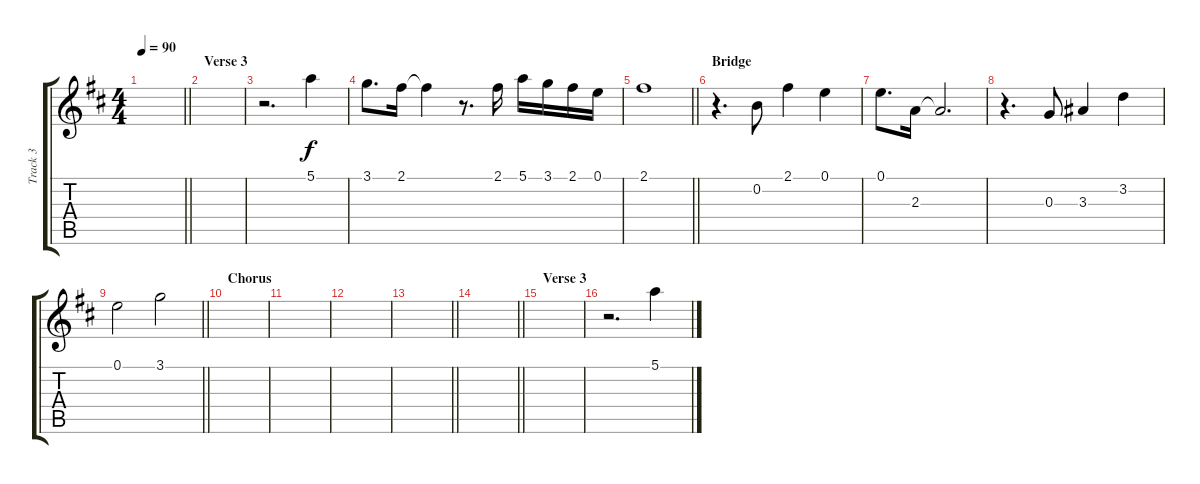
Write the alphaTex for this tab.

\track ("Track 3" "Track 3") {mute instrument acousticguitarsteel}
\staff {score tabs}
\tuning (E4 B3 G3 D3 A2 E2) {hide}
\ts (4 4)
\tempo 90
\clef g2
\barLineRight lightlight
\ks d
|
\section ("" "Verse 3")
|
r.2{d} 5.1.4 |
3.1.8{d} 2.1.16 2.1{t}.4 r.8{d} 2.1.16 5.1.16 3.1.16 2.1.16 0.1.16 |
\barLineRight lightlight
2.1.1 |
\section ("" "Bridge")
r.4{d} 0.2.8 2.1.4 0.1.4 |
0.1.8{d} 2.3.16 2.3{t}.2{d} |
r.4{d} 0.3.8 3.3.4 3.2.4 |
\barLineRight lightlight
0.1.2 3.1.2 |
\section ("" "Chorus")
|
|
|
\barLineRight lightlight
|
\barLineRight lightlight
|
\section ("" "Verse 3")
|
r.2{d} 5.1.4
